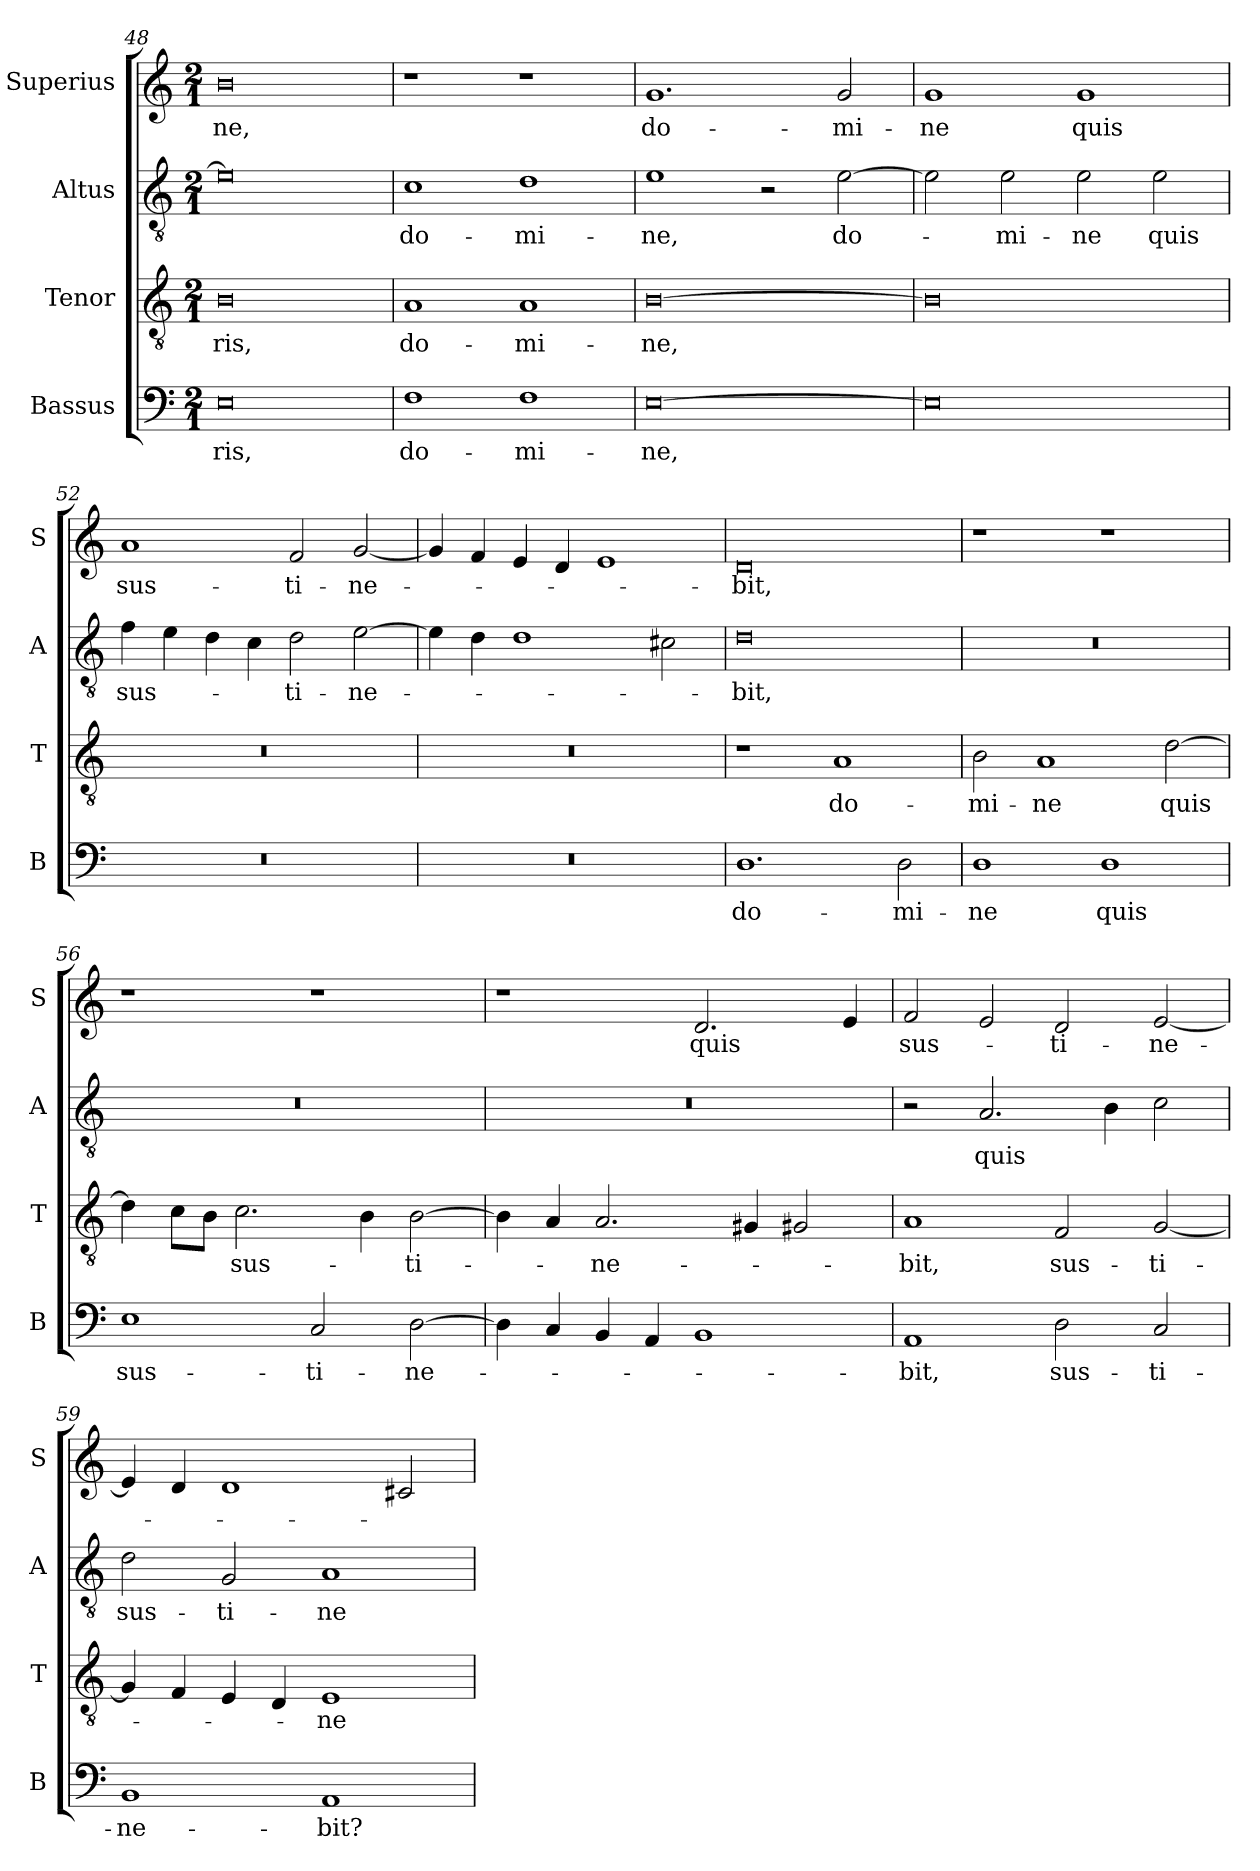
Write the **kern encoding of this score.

**kern	**text	**kern	**text	**kern	**text	**kern	**text
*part4	*part4	*part3	*part3	*part2	*part2	*part1	*part1
*staff4	*staff4	*staff3	*staff3	*staff2	*staff2	*staff1	*staff1
*I"Bassus	*	*I"Tenor	*	*I"Altus	*	*I"Superius	*
*I'B	*	*I'T	*	*I'A	*	*I'S	*
*clefF4	*	*clefGv2	*	*clefGv2	*	*clefG2	*
*k[]	*	*k[]	*	*k[]	*	*k[]	*
*C:	*	*C:	*	*C:	*	*C:	*
*M2/1	*	*M2/1	*	*M2/1	*	*M2/1	*
=48	=48	=48	=48	=48	=48	=48	=48
0E	-ris,	0B	-ris,	0e]	.	0b	-ne,
=49	=49	=49	=49	=49	=49	=49	=49
1F	do-	1A	do-	1c	do-	1r	.
1F	-mi-	1A	-mi-	1d	-mi-	1r	.
=50	=50	=50	=50	=50	=50	=50	=50
[0E	-ne,	[0B	-ne,	1e	-ne,	1.g	do-
.	.	.	.	2r	.	.	.
.	.	.	.	[2e	do-	2g	-mi-
=51	=51	=51	=51	=51	=51	=51	=51
0E]	.	0B]	.	2e]	.	1g	-ne
.	.	.	.	2e	-mi-	.	.
.	.	.	.	2e	-ne	1g	quis
.	.	.	.	2e	quis	.	.
=52	=52	=52	=52	=52	=52	=52	=52
0r	.	0r	.	4f	sus-	1a	sus-
.	.	.	.	4e	.	.	.
.	.	.	.	4d	.	.	.
.	.	.	.	4c	.	.	.
.	.	.	.	2d	-ti-	2f	-ti-
.	.	.	.	[2e	-ne-	[2g	-ne-
=53	=53	=53	=53	=53	=53	=53	=53
0r	.	0r	.	4e]	.	4g]	.
.	.	.	.	4d	.	4f	.
.	.	.	.	1d	.	4e	.
.	.	.	.	.	.	4d	.
.	.	.	.	.	.	1e	.
.	.	.	.	2c#X	.	.	.
=54	=54	=54	=54	=54	=54	=54	=54
1.D	do-	1r	.	0d	-bit,	0d	-bit,
.	.	1A	do-	.	.	.	.
2D	-mi-	.	.	.	.	.	.
=55	=55	=55	=55	=55	=55	=55	=55
1D	-ne	2B	-mi-	0r	.	1r	.
.	.	1A	-ne	.	.	.	.
1D	quis	.	.	.	.	1r	.
.	.	[2d	quis	.	.	.	.
=56	=56	=56	=56	=56	=56	=56	=56
1E	sus-	4d]	.	0r	.	1r	.
.	.	8cL	.	.	.	.	.
.	.	8BJ	.	.	.	.	.
.	.	2.c	sus-	.	.	.	.
2C	-ti-	.	.	.	.	1r	.
.	.	4B	.	.	.	.	.
[2D	-ne-	[2B	-ti-	.	.	.	.
=57	=57	=57	=57	=57	=57	=57	=57
4D]	.	4B]	.	0r	.	1r	.
4C	.	4A	.	.	.	.	.
4BB	.	2.A	-ne-	.	.	.	.
4AA	.	.	.	.	.	.	.
1BB	.	.	.	.	.	2.d	quis
.	.	4G#X	.	.	.	.	.
.	.	2G#X	.	.	.	.	.
.	.	.	.	.	.	4e	.
=58	=58	=58	=58	=58	=58	=58	=58
1AA	-bit,	1A	-bit,	2r	.	2f	sus-
.	.	.	.	2.A	quis	2e	.
2D	sus-	2F	sus-	.	.	2d	-ti-
.	.	.	.	4B	.	.	.
2C	-ti-	[2G	-ti-	2c	.	[2e	-ne-
=59	=59	=59	=59	=59	=59	=59	=59
1BB	-ne-	4G]	.	2d	sus-	4e]	.
.	.	4F	.	.	.	4d	.
.	.	4E	.	2G	-ti-	1d	.
.	.	4D	.	.	.	.	.
1AA	-bit?	1E	-ne-	1A	-ne-	.	.
.	.	.	.	.	.	2c#X	.
=	=	=	=	=	=	=	=
*-	*-	*-	*-	*-	*-	*-	*-
